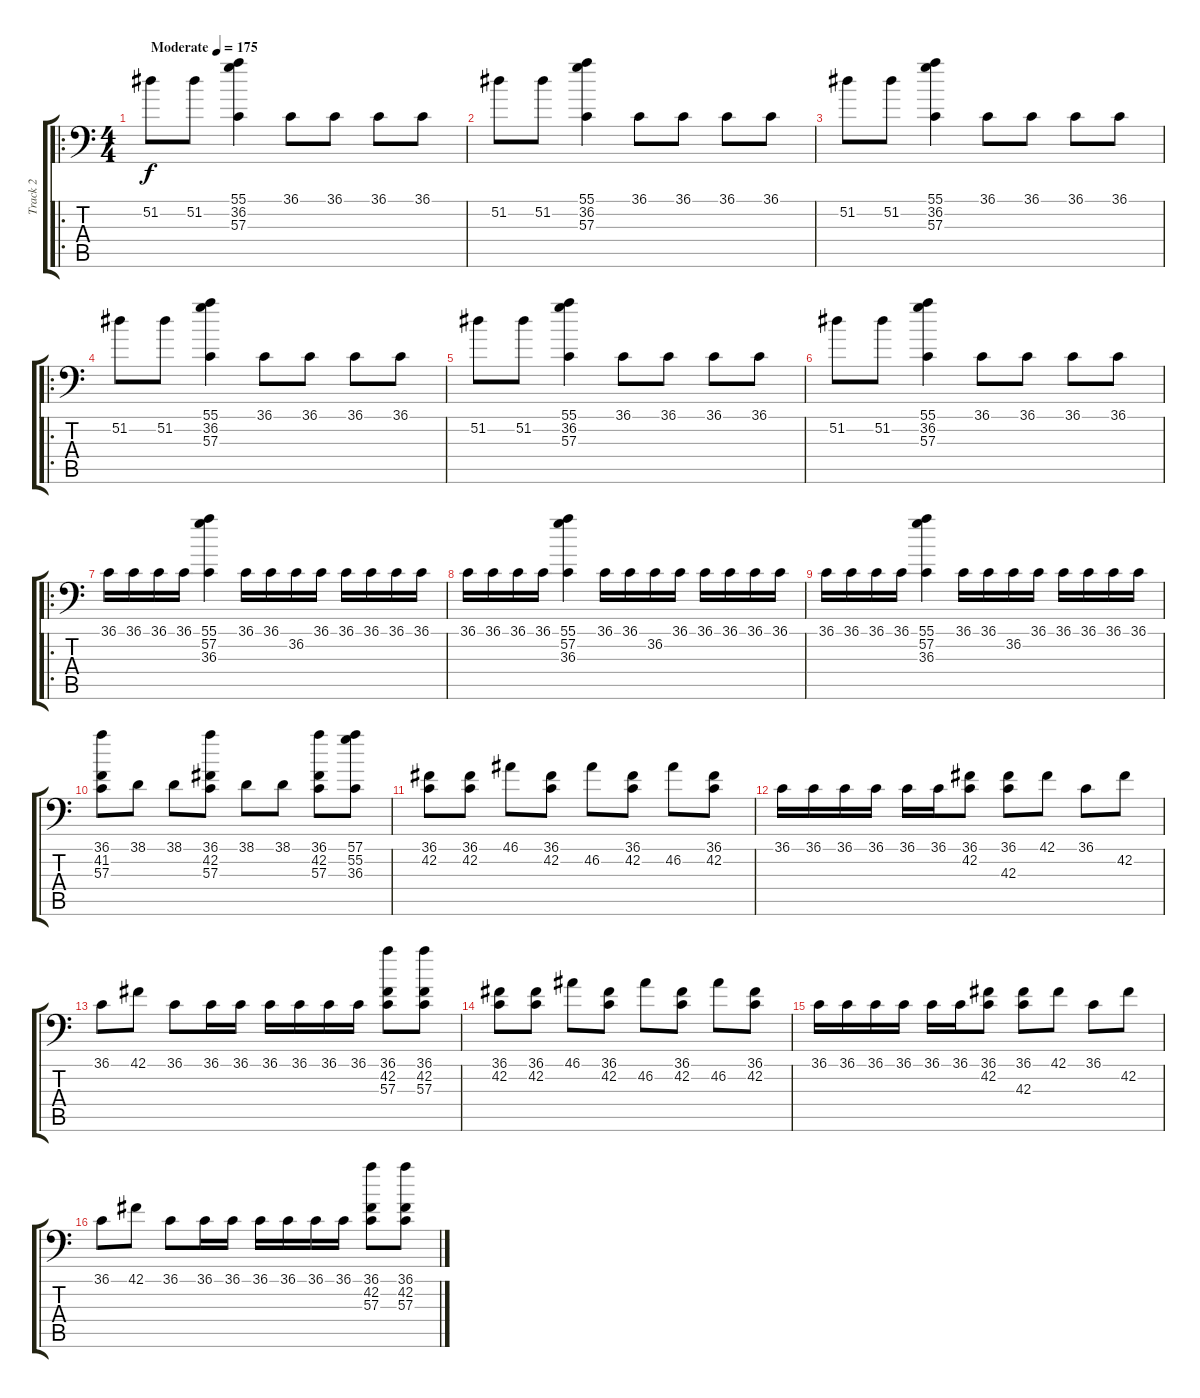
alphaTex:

\track ("Track 2" "Track 2") {instrument acousticgrandpiano}
\staff {score tabs}
\tuning (C-1 C-1 C-1 C-1 C-1 C-1) {hide}
\ro
\ts (4 4)
\tempo (175 "Moderate")
\clef f4
\ks c
51.2.8{dy f instrument acousticgrandpiano} 51.2.8 (55.1 36.2 57.3).4 36.1.8 36.1.8 36.1.8 36.1.8 |
51.2.8 51.2.8 (55.1 36.2 57.3).4 36.1.8 36.1.8 36.1.8 36.1.8 |
51.2.8 51.2.8 (55.1 36.2 57.3).4 36.1.8 36.1.8 36.1.8 36.1.8 |
\ro
51.2.8 51.2.8 (55.1 36.2 57.3).4 36.1.8 36.1.8 36.1.8 36.1.8 |
51.2.8 51.2.8 (55.1 36.2 57.3).4 36.1.8 36.1.8 36.1.8 36.1.8 |
51.2.8 51.2.8 (55.1 36.2 57.3).4 36.1.8 36.1.8 36.1.8 36.1.8 |
\ro
36.1.16 36.1.16 36.1.16 36.1.16 (55.1 57.2 36.3).4 36.1.16 36.1.16 36.2.16 36.1.16 36.1.16 36.1.16 36.1.16 36.1.16 |
36.1.16 36.1.16 36.1.16 36.1.16 (55.1 57.2 36.3).4 36.1.16 36.1.16 36.2.16 36.1.16 36.1.16 36.1.16 36.1.16 36.1.16 |
36.1.16 36.1.16 36.1.16 36.1.16 (55.1 57.2 36.3).4 36.1.16 36.1.16 36.2.16 36.1.16 36.1.16 36.1.16 36.1.16 36.1.16 |
(36.1 41.2 57.3).8 38.1.8 38.1.8 (36.1 42.2 57.3).8 38.1.8 38.1.8 (36.1 42.2 57.3).8 (57.1 55.2 36.3).8 |
(36.1 42.2).8 (36.1 42.2).8 46.1.8 (36.1 42.2).8 46.2.8 (36.1 42.2).8 46.2.8 (36.1 42.2).8 |
36.1.16 36.1.16 36.1.16 36.1.16 36.1.16 36.1.16 (36.1 42.2).8 (36.1 42.3).8 42.1.8 36.1.8 42.2.8 |
36.1.8 42.1.8 36.1.8 36.1.16 36.1.16 36.1.16 36.1.16 36.1.16 36.1.16 (36.1 42.2 57.3).8 (36.1 42.2 57.3).8 |
(36.1 42.2).8 (36.1 42.2).8 46.1.8 (36.1 42.2).8 46.2.8 (36.1 42.2).8 46.2.8 (36.1 42.2).8 |
36.1.16 36.1.16 36.1.16 36.1.16 36.1.16 36.1.16 (36.1 42.2).8 (36.1 42.3).8 42.1.8 36.1.8 42.2.8 |
36.1.8 42.1.8 36.1.8 36.1.16 36.1.16 36.1.16 36.1.16 36.1.16 36.1.16 (36.1 42.2 57.3).8 (36.1 42.2 57.3).8
